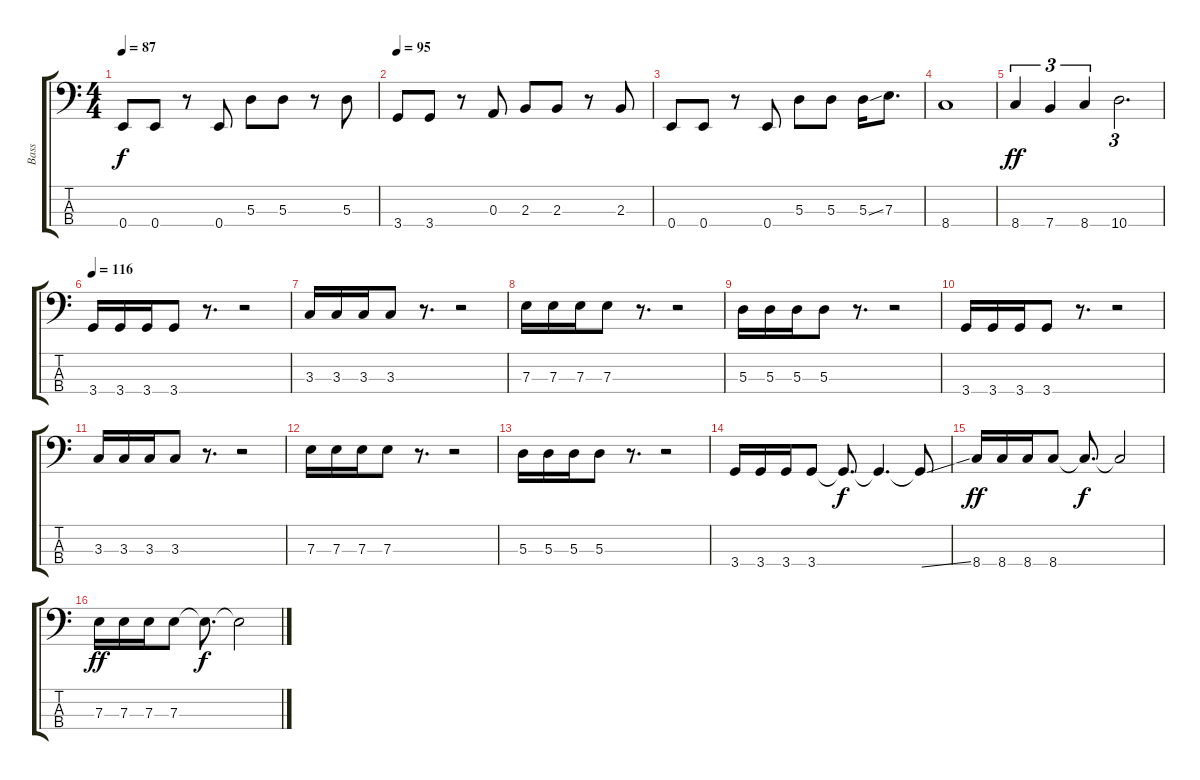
\track ("Bass" "Bass") {instrument electricbasspick}
\staff {score tabs}
\tuning (G2 D2 A1 E1) {hide}
\ts (4 4)
\tempo 87
\clef f4
\ks c
0.4.8{dy f} 0.4.8 r.8 0.4.8 5.3.8 5.3.8 r.8 5.3.8 |
\tempo 95
3.4.8 3.4.8 r.8 0.3.8 2.3.8 2.3.8 r.8 2.3.8 |
0.4.8 0.4.8 r.8 0.4.8 5.3.8 5.3.8 5.3{ss}.16 7.3.8{d} |
8.4.1 |
8.4.4{tu (3 2) dy ff} 7.4.4{tu (3 2)} 8.4.4{tu (3 2)} 10.4.2{d tu (3 2)} |
\tempo 116
3.4.16 3.4.16 3.4.16 3.4.8 r.8{d} r.2 |
3.3.16 3.3.16 3.3.16 3.3.8 r.8{d} r.2 |
7.3.16 7.3.16 7.3.16 7.3.8 r.8{d} r.2 |
5.3.16 5.3.16 5.3.16 5.3.8 r.8{d} r.2 |
3.4.16 3.4.16 3.4.16 3.4.8 r.8{d} r.2 |
3.3.16 3.3.16 3.3.16 3.3.8 r.8{d} r.2 |
7.3.16 7.3.16 7.3.16 7.3.8 r.8{d} r.2 |
5.3.16 5.3.16 5.3.16 5.3.8 r.8{d} r.2 |
3.4.16 3.4.16 3.4.16 3.4.8 3.4{t}.8{d dy f} 3.4{t}.4{d} 3.4{ss t}.8 |
8.4.16{dy ff} 8.4.16 8.4.16 8.4.8 8.4{t}.8{d dy f} 8.4{t}.2 |
7.3.16{dy ff} 7.3.16 7.3.16 7.3.8 7.3{t}.8{d dy f} 7.3{t}.2
